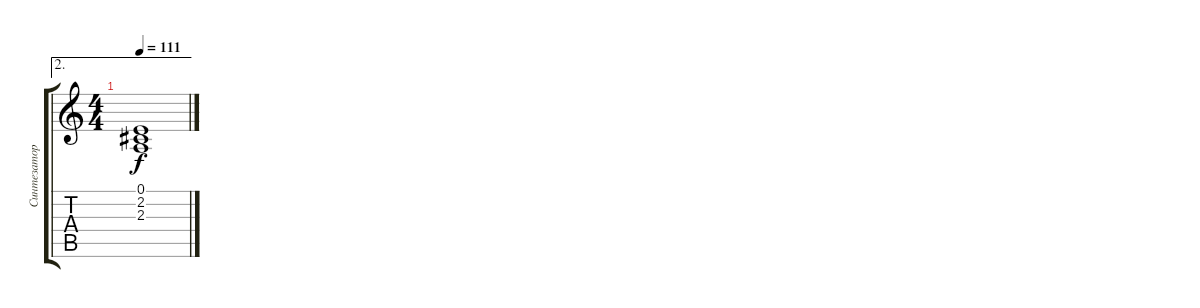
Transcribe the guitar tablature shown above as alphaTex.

\track ("Синтезатор" "Синтезатор") {instrument stringensemble1}
\staff {score tabs}
\tuning (E4 B3 G3 D3 A2 E2) {hide}
\ae 2
\ts (4 4)
\tempo 111
\clef g2
\ks c
(0.1 2.2 2.3).1{dy f}
